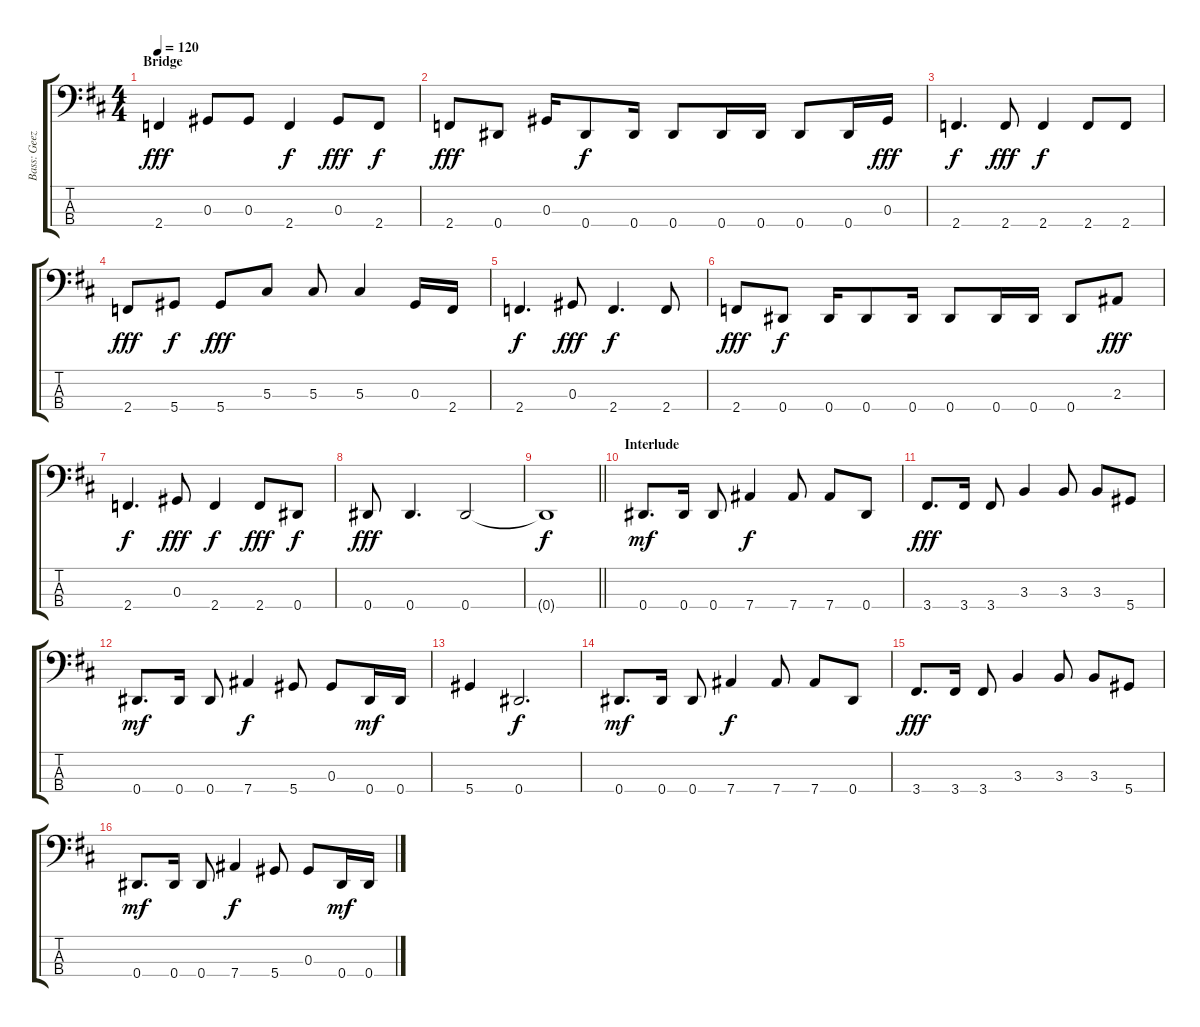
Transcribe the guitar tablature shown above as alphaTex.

\track ("Bass: Geezer" "Bass: Geez") {instrument electricbassfinger}
\staff {score tabs}
\tuning (Gb2 Db2 Ab1 Eb1) {hide}
\ts (4 4)
\section ("" "Bridge")
\tempo 120
\clef f4
\ks d
2.4.4{dy fff} 0.3.8 0.3.8 2.4.4{dy f} 0.3.8{dy fff} 2.4.8{dy f} |
2.4.8{dy fff} 0.4.8 0.3.16 0.4.8{dy f} 0.4.16 0.4.8 0.4.16 0.4.16 0.4.8 0.4.16 0.3.16{dy fff} |
2.4.4{d dy f} 2.4.8{dy fff} 2.4.4{dy f} 2.4.8 2.4.8 |
2.4.8{dy fff} 5.4.8{dy f} 5.4.8{dy fff} 5.3.8 5.3.8 5.3.4 0.3.16 2.4.16 |
2.4.4{d dy f} 0.3.8{dy fff} 2.4.4{d dy f} 2.4.8 |
2.4.8{dy fff} 0.4.8{dy f} 0.4.16 0.4.8 0.4.16 0.4.8 0.4.16 0.4.16 0.4.8 2.3.8{dy fff} |
2.4.4{d dy f} 0.3.8{dy fff} 2.4.4{dy f} 2.4.8{dy fff} 0.4.8{dy f} |
0.4.8{dy fff} 0.4.4{d} 0.4.2 |
\barLineRight lightlight
0.4{t}.1{dy f} |
\section ("" "Interlude")
0.4.8{d dy mf} 0.4.16 0.4.8 7.4.4{dy f} 7.4.8 7.4.8 0.4.8 |
3.4.8{d dy fff} 3.4.16 3.4.8 3.3.4 3.3.8 3.3.8 5.4.8 |
0.4.8{d dy mf} 0.4.16 0.4.8 7.4.4{dy f} 5.4.8 0.3.8 0.4.16{dy mf} 0.4.16 |
5.4.4 0.4.2{d dy f} |
0.4.8{d dy mf} 0.4.16 0.4.8 7.4.4{dy f} 7.4.8 7.4.8 0.4.8 |
3.4.8{d dy fff} 3.4.16 3.4.8 3.3.4 3.3.8 3.3.8 5.4.8 |
0.4.8{d dy mf} 0.4.16 0.4.8 7.4.4{dy f} 5.4.8 0.3.8 0.4.16{dy mf} 0.4.16
